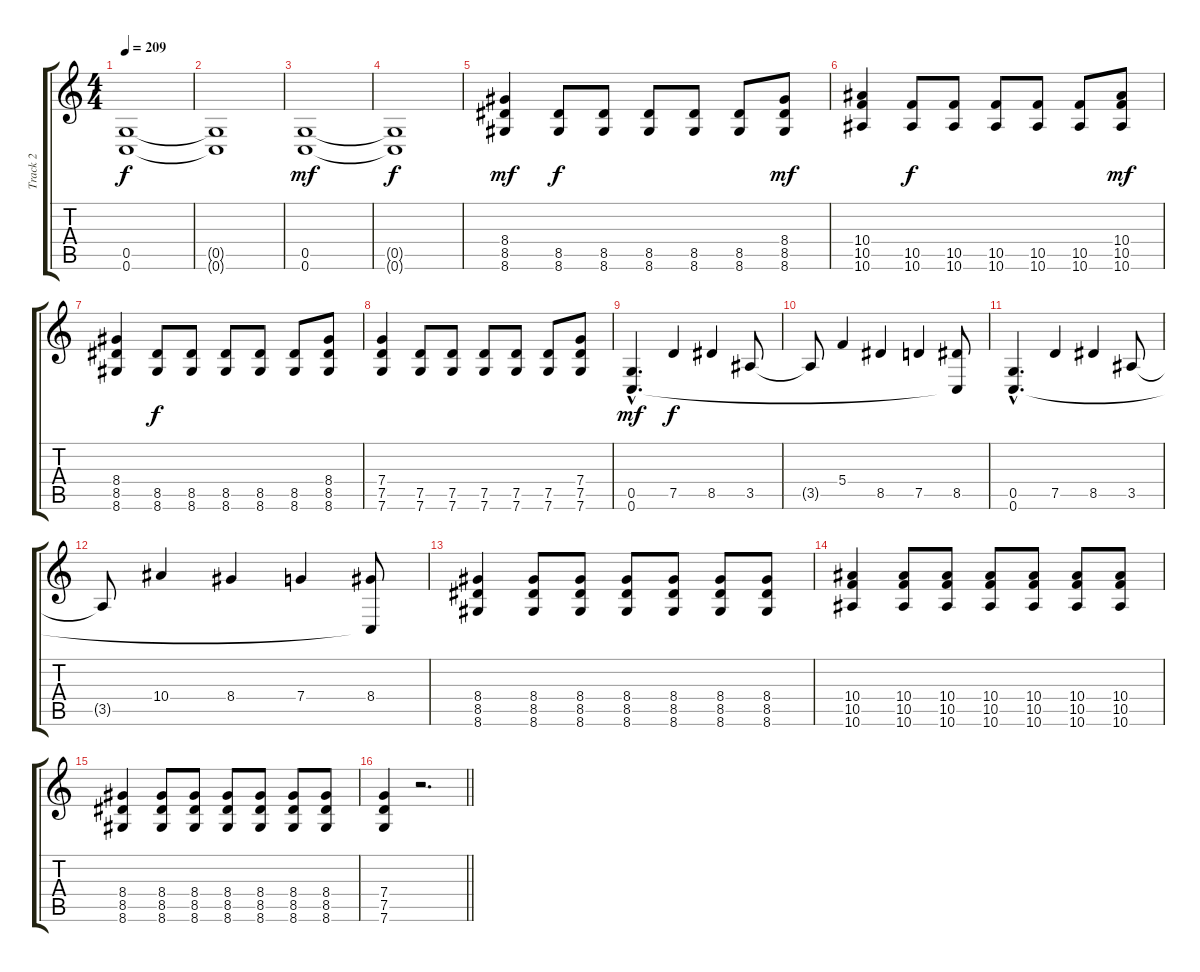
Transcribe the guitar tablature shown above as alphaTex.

\track ("Track 2" "Track 2") {instrument distortionguitar}
\staff {score tabs}
\tuning (D4 A3 F3 C3 G2 C2) {hide}
\ts (4 4)
\section ("" "")
\tempo 209
\clef g2
\ks c
(0.5 0.6).1{dy f instrument distortionguitar} |
(0.5{t} 0.6{t}).1 |
(0.5 0.6).1{dy mf} |
(0.5{t} 0.6{t}).1{dy f} |
(8.4 8.5 8.6).4{dy mf} (8.5 8.6).8{dy f} (8.5 8.6).8 (8.5 8.6).8 (8.5 8.6).8 (8.5 8.6).8 (8.4 8.5 8.6).8{dy mf} |
(10.4 10.5 10.6).4 (10.5 10.6).8{dy f} (10.5 10.6).8 (10.5 10.6).8 (10.5 10.6).8 (10.5 10.6).8 (10.4 10.5 10.6).8{dy mf} |
(8.4 8.5 8.6).4 (8.5 8.6).8{dy f} (8.5 8.6).8 (8.5 8.6).8 (8.5 8.6).8 (8.5 8.6).8 (8.4 8.5 8.6).8 |
(7.4 7.5 7.6).4 (7.5 7.6).8 (7.5 7.6).8 (7.5 7.6).8 (7.5 7.6).8 (7.5 7.6).8 (7.4 7.5 7.6).8 |
(0.5{hac} 0.6{hac}).4{d dy mf} 7.5.4{dy f} 8.5.4 3.5.8 |
3.5{t}.8 5.4.4 8.5.4 7.5.4 (8.5 0.6{t}).8 |
(0.5{hac} 0.6{hac}).4{d} 7.5.4 8.5.4 3.5.8 |
3.5{t}.8 10.4.4 8.4.4 7.4.4 (8.4 0.6{t}).8 |
(8.4 8.5 8.6).4 (8.4 8.5 8.6).8 (8.4 8.5 8.6).8 (8.4 8.5 8.6).8 (8.4 8.5 8.6).8 (8.4 8.5 8.6).8 (8.4 8.5 8.6).8 |
(10.4 10.5 10.6).4 (10.4 10.5 10.6).8 (10.4 10.5 10.6).8 (10.4 10.5 10.6).8 (10.4 10.5 10.6).8 (10.4 10.5 10.6).8 (10.4 10.5 10.6).8 |
(8.4 8.5 8.6).4 (8.4 8.5 8.6).8 (8.4 8.5 8.6).8 (8.4 8.5 8.6).8 (8.4 8.5 8.6).8 (8.4 8.5 8.6).8 (8.4 8.5 8.6).8 |
\barLineRight lightlight
(7.4 7.5 7.6).4 r.2{d}
